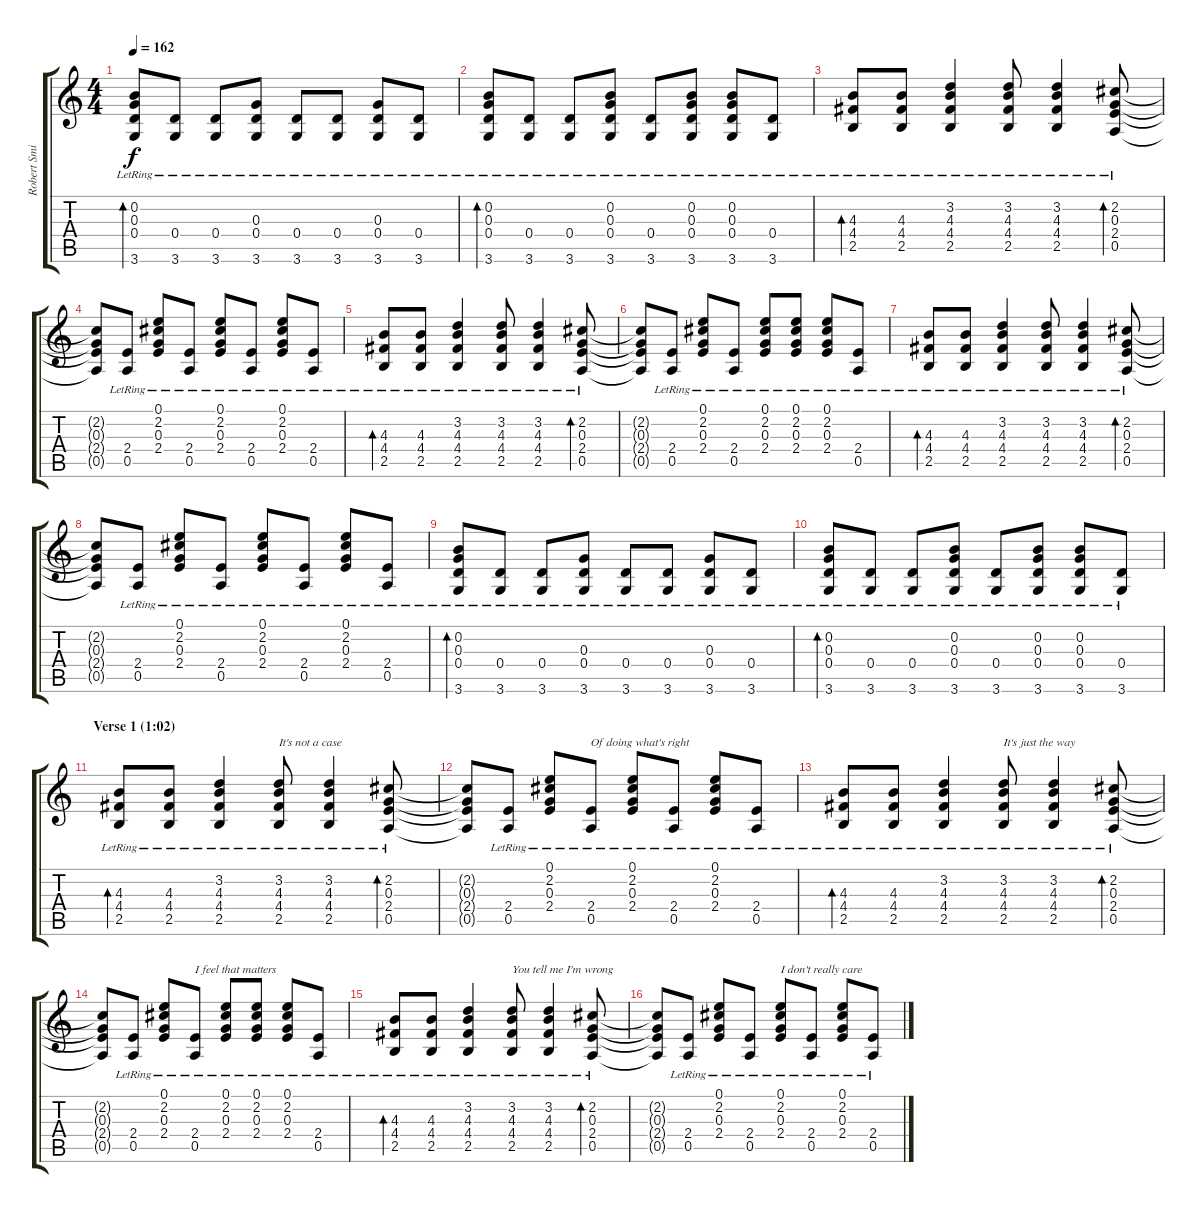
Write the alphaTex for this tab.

\track ("Robert Smith (guitar)" "Robert Smi") {instrument electricguitarclean}
\staff {score tabs}
\tuning (E4 B3 G3 D3 A2 E2) {hide}
\ts (4 4)
\tempo 162
\clef g2
\ks c
(0.2{lr} 0.3{lr} 0.4{lr} 3.6{lr}).8{bd 120 dy f} (0.4{lr} 3.6{lr}).8 (0.4{lr} 3.6{lr}).8 (0.3{lr} 0.4{lr} 3.6{lr}).8 (0.4{lr} 3.6{lr}).8 (0.4{lr} 3.6{lr}).8 (0.3{lr} 0.4{lr} 3.6{lr}).8 (0.4{lr} 3.6{lr}).8 |
(0.2{lr} 0.3{lr} 0.4{lr} 3.6{lr}).8{bd 120} (0.4{lr} 3.6{lr}).8 (0.4{lr} 3.6{lr}).8 (0.2{lr} 0.3{lr} 0.4{lr} 3.6{lr}).8 (0.4{lr} 3.6{lr}).8 (0.2{lr} 0.3{lr} 0.4{lr} 3.6{lr}).8 (0.2{lr} 0.3{lr} 0.4{lr} 3.6{lr}).8 (0.4{lr} 3.6{lr}).8 |
(4.3{lr} 4.4{lr} 2.5{lr}).8{bd 240} (4.3{lr} 4.4{lr} 2.5{lr}).8 (3.2{lr} 4.3{lr} 4.4{lr} 2.5{lr}).4 (3.2{lr} 4.3{lr} 4.4{lr} 2.5{lr}).8 (3.2{lr} 4.3{lr} 4.4{lr} 2.5{lr}).4 (2.2{lr} 0.3{lr} 2.4{lr} 0.5{lr}).8{bd 120} |
(2.2{t} 0.3{t} 2.4{t} 0.5{t}).8 (2.4{lr} 0.5{lr}).8 (0.1{lr} 2.2{lr} 0.3{lr} 2.4{lr}).8 (2.4{lr} 0.5{lr}).8 (0.1{lr} 2.2{lr} 0.3{lr} 2.4{lr}).8 (2.4{lr} 0.5{lr}).8 (0.1{lr} 2.2{lr} 0.3{lr} 2.4{lr}).8 (2.4{lr} 0.5{lr}).8 |
(4.3{lr} 4.4{lr} 2.5{lr}).8{bd 240} (4.3{lr} 4.4{lr} 2.5{lr}).8 (3.2{lr} 4.3{lr} 4.4{lr} 2.5{lr}).4 (3.2{lr} 4.3{lr} 4.4{lr} 2.5{lr}).8 (3.2{lr} 4.3{lr} 4.4{lr} 2.5{lr}).4 (2.2{lr} 0.3{lr} 2.4{lr} 0.5{lr}).8{bd 120} |
(2.2{t} 0.3{t} 2.4{t} 0.5{t}).8 (2.4{lr} 0.5{lr}).8 (0.1{lr} 2.2{lr} 0.3{lr} 2.4{lr}).8 (2.4{lr} 0.5{lr}).8 (0.1{lr} 2.2{lr} 0.3{lr} 2.4{lr}).8 (0.1{lr} 2.2{lr} 0.3{lr} 2.4{lr}).8 (0.1{lr} 2.2{lr} 0.3{lr} 2.4{lr}).8 (2.4{lr} 0.5{lr}).8 |
(4.3{lr} 4.4{lr} 2.5{lr}).8{bd 240} (4.3{lr} 4.4{lr} 2.5{lr}).8 (3.2{lr} 4.3{lr} 4.4{lr} 2.5{lr}).4 (3.2{lr} 4.3{lr} 4.4{lr} 2.5{lr}).8 (3.2{lr} 4.3{lr} 4.4{lr} 2.5{lr}).4 (2.2{lr} 0.3{lr} 2.4{lr} 0.5{lr}).8{bd 120} |
(2.2{t} 0.3{t} 2.4{t} 0.5{t}).8 (2.4{lr} 0.5{lr}).8 (0.1{lr} 2.2{lr} 0.3{lr} 2.4{lr}).8 (2.4{lr} 0.5{lr}).8 (0.1{lr} 2.2{lr} 0.3{lr} 2.4{lr}).8 (2.4{lr} 0.5{lr}).8 (0.1{lr} 2.2{lr} 0.3{lr} 2.4{lr}).8 (2.4{lr} 0.5{lr}).8 |
(0.2{lr} 0.3{lr} 0.4{lr} 3.6{lr}).8{bd 120} (0.4{lr} 3.6{lr}).8 (0.4{lr} 3.6{lr}).8 (0.3{lr} 0.4{lr} 3.6{lr}).8 (0.4{lr} 3.6{lr}).8 (0.4{lr} 3.6{lr}).8 (0.3{lr} 0.4{lr} 3.6{lr}).8 (0.4{lr} 3.6{lr}).8 |
(0.2{lr} 0.3{lr} 0.4{lr} 3.6{lr}).8{bd 120} (0.4{lr} 3.6{lr}).8 (0.4{lr} 3.6{lr}).8 (0.2{lr} 0.3{lr} 0.4{lr} 3.6{lr}).8 (0.4{lr} 3.6{lr}).8 (0.2{lr} 0.3{lr} 0.4{lr} 3.6{lr}).8 (0.2{lr} 0.3{lr} 0.4{lr} 3.6{lr}).8 (0.4{lr} 3.6{lr}).8 |
\section ("" "Verse 1 (1:02)")
(4.3{lr} 4.4{lr} 2.5{lr}).8{bd 240} (4.3{lr} 4.4{lr} 2.5{lr}).8 (3.2{lr} 4.3{lr} 4.4{lr} 2.5{lr}).4 (3.2{lr} 4.3{lr} 4.4{lr} 2.5{lr}).8{txt "It's not a case"} (3.2{lr} 4.3{lr} 4.4{lr} 2.5{lr}).4 (2.2{lr} 0.3{lr} 2.4{lr} 0.5{lr}).8{bd 120} |
(2.2{t} 0.3{t} 2.4{t} 0.5{t}).8 (2.4{lr} 0.5{lr}).8 (0.1{lr} 2.2{lr} 0.3{lr} 2.4{lr}).8 (2.4{lr} 0.5{lr}).8{txt "Of doing what's right"} (0.1{lr} 2.2{lr} 0.3{lr} 2.4{lr}).8 (2.4{lr} 0.5{lr}).8 (0.1{lr} 2.2{lr} 0.3{lr} 2.4{lr}).8 (2.4{lr} 0.5{lr}).8 |
(4.3{lr} 4.4{lr} 2.5{lr}).8{bd 240} (4.3{lr} 4.4{lr} 2.5{lr}).8 (3.2{lr} 4.3{lr} 4.4{lr} 2.5{lr}).4 (3.2{lr} 4.3{lr} 4.4{lr} 2.5{lr}).8{txt "It's just the way"} (3.2{lr} 4.3{lr} 4.4{lr} 2.5{lr}).4 (2.2{lr} 0.3{lr} 2.4{lr} 0.5{lr}).8{bd 120} |
(2.2{t} 0.3{t} 2.4{t} 0.5{t}).8 (2.4{lr} 0.5{lr}).8 (0.1{lr} 2.2{lr} 0.3{lr} 2.4{lr}).8 (2.4{lr} 0.5{lr}).8{txt "I feel that matters"} (0.1{lr} 2.2{lr} 0.3{lr} 2.4{lr}).8 (0.1{lr} 2.2{lr} 0.3{lr} 2.4{lr}).8 (0.1{lr} 2.2{lr} 0.3{lr} 2.4{lr}).8 (2.4{lr} 0.5{lr}).8 |
(4.3{lr} 4.4{lr} 2.5{lr}).8{bd 240} (4.3{lr} 4.4{lr} 2.5{lr}).8 (3.2{lr} 4.3{lr} 4.4{lr} 2.5{lr}).4 (3.2{lr} 4.3{lr} 4.4{lr} 2.5{lr}).8{txt "You tell me I'm wrong"} (3.2{lr} 4.3{lr} 4.4{lr} 2.5{lr}).4 (2.2{lr} 0.3{lr} 2.4{lr} 0.5{lr}).8{bd 120} |
(2.2{t} 0.3{t} 2.4{t} 0.5{t}).8 (2.4{lr} 0.5{lr}).8 (0.1{lr} 2.2{lr} 0.3{lr} 2.4{lr}).8 (2.4{lr} 0.5{lr}).8 (0.1{lr} 2.2{lr} 0.3{lr} 2.4{lr}).8{txt "I don't really care"} (2.4{lr} 0.5{lr}).8 (0.1{lr} 2.2{lr} 0.3{lr} 2.4{lr}).8 (2.4{lr} 0.5{lr}).8
